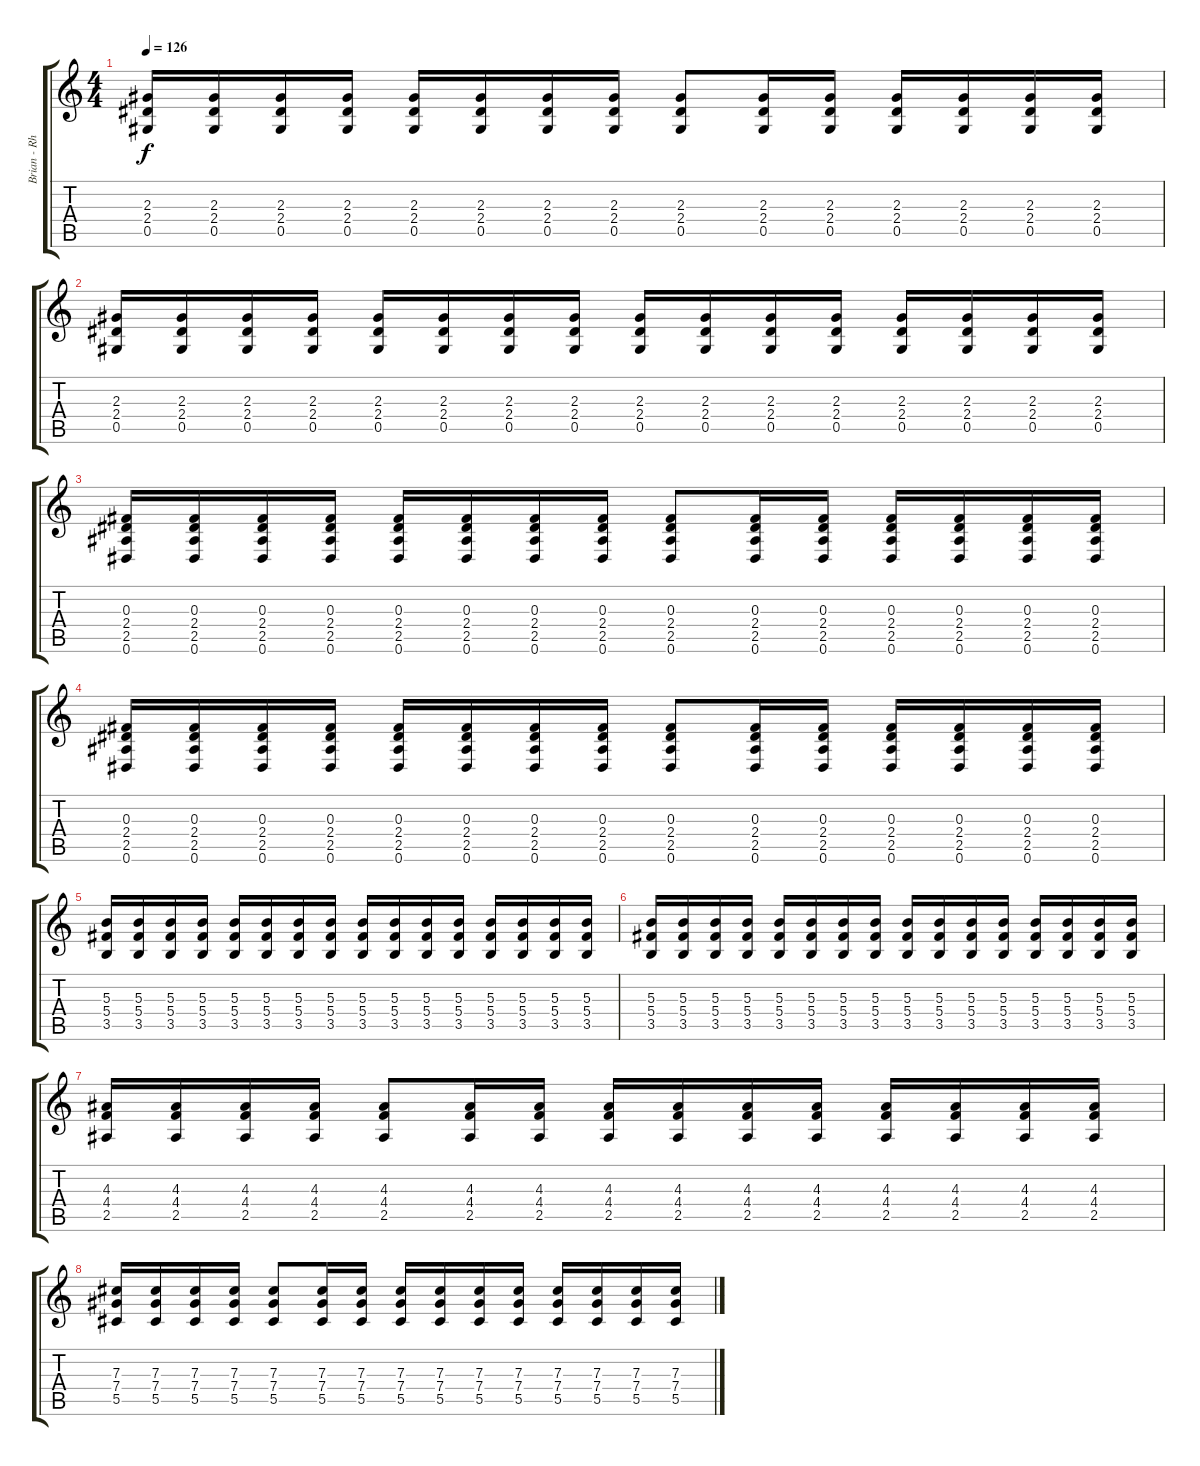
\track ("Brian - Rhythm Guitar" "Brian - Rh") {instrument acousticguitarsteel}
\staff {score tabs}
\tuning (Eb4 Bb3 Gb3 Db3 Ab2 Eb2) {hide}
\ts (4 4)
\tempo 126
\clef g2
\ks c
(2.3 2.4 0.5).16{dy f} (2.3 2.4 0.5).16 (2.3 2.4 0.5).16 (2.3 2.4 0.5).16 (2.3 2.4 0.5).16 (2.3 2.4 0.5).16 (2.3 2.4 0.5).16 (2.3 2.4 0.5).16 (2.3 2.4 0.5).8 (2.3 2.4 0.5).16 (2.3 2.4 0.5).16 (2.3 2.4 0.5).16 (2.3 2.4 0.5).16 (2.3 2.4 0.5).16 (2.3 2.4 0.5).16 |
(2.3 2.4 0.5).16 (2.3 2.4 0.5).16 (2.3 2.4 0.5).16 (2.3 2.4 0.5).16 (2.3 2.4 0.5).16 (2.3 2.4 0.5).16 (2.3 2.4 0.5).16 (2.3 2.4 0.5).16 (2.3 2.4 0.5).16 (2.3 2.4 0.5).16 (2.3 2.4 0.5).16 (2.3 2.4 0.5).16 (2.3 2.4 0.5).16 (2.3 2.4 0.5).16 (2.3 2.4 0.5).16 (2.3 2.4 0.5).16 |
(0.3 2.4 2.5 0.6).16 (0.3 2.4 2.5 0.6).16 (0.3 2.4 2.5 0.6).16 (0.3 2.4 2.5 0.6).16 (0.3 2.4 2.5 0.6).16 (0.3 2.4 2.5 0.6).16 (0.3 2.4 2.5 0.6).16 (0.3 2.4 2.5 0.6).16 (0.3 2.4 2.5 0.6).8 (0.3 2.4 2.5 0.6).16 (0.3 2.4 2.5 0.6).16 (0.3 2.4 2.5 0.6).16 (0.3 2.4 2.5 0.6).16 (0.3 2.4 2.5 0.6).16 (0.3 2.4 2.5 0.6).16 |
(0.3 2.4 2.5 0.6).16 (0.3 2.4 2.5 0.6).16 (0.3 2.4 2.5 0.6).16 (0.3 2.4 2.5 0.6).16 (0.3 2.4 2.5 0.6).16 (0.3 2.4 2.5 0.6).16 (0.3 2.4 2.5 0.6).16 (0.3 2.4 2.5 0.6).16 (0.3 2.4 2.5 0.6).8 (0.3 2.4 2.5 0.6).16 (0.3 2.4 2.5 0.6).16 (0.3 2.4 2.5 0.6).16 (0.3 2.4 2.5 0.6).16 (0.3 2.4 2.5 0.6).16 (0.3 2.4 2.5 0.6).16 |
(5.3 5.4 3.5).16 (5.3 5.4 3.5).16 (5.3 5.4 3.5).16 (5.3 5.4 3.5).16 (5.3 5.4 3.5).16 (5.3 5.4 3.5).16 (5.3 5.4 3.5).16 (5.3 5.4 3.5).16 (5.3 5.4 3.5).16 (5.3 5.4 3.5).16 (5.3 5.4 3.5).16 (5.3 5.4 3.5).16 (5.3 5.4 3.5).16 (5.3 5.4 3.5).16 (5.3 5.4 3.5).16 (5.3 5.4 3.5).16 |
(5.3 5.4 3.5).16 (5.3 5.4 3.5).16 (5.3 5.4 3.5).16 (5.3 5.4 3.5).16 (5.3 5.4 3.5).16 (5.3 5.4 3.5).16 (5.3 5.4 3.5).16 (5.3 5.4 3.5).16 (5.3 5.4 3.5).16 (5.3 5.4 3.5).16 (5.3 5.4 3.5).16 (5.3 5.4 3.5).16 (5.3 5.4 3.5).16 (5.3 5.4 3.5).16 (5.3 5.4 3.5).16 (5.3 5.4 3.5).16 |
(4.3 4.4 2.5).16 (4.3 4.4 2.5).16 (4.3 4.4 2.5).16 (4.3 4.4 2.5).16 (4.3 4.4 2.5).8 (4.3 4.4 2.5).16 (4.3 4.4 2.5).16 (4.3 4.4 2.5).16 (4.3 4.4 2.5).16 (4.3 4.4 2.5).16 (4.3 4.4 2.5).16 (4.3 4.4 2.5).16 (4.3 4.4 2.5).16 (4.3 4.4 2.5).16 (4.3 4.4 2.5).16 |
(7.3 7.4 5.5).16 (7.3 7.4 5.5).16 (7.3 7.4 5.5).16 (7.3 7.4 5.5).16 (7.3 7.4 5.5).8 (7.3 7.4 5.5).16 (7.3 7.4 5.5).16 (7.3 7.4 5.5).16 (7.3 7.4 5.5).16 (7.3 7.4 5.5).16 (7.3 7.4 5.5).16 (7.3 7.4 5.5).16 (7.3 7.4 5.5).16 (7.3 7.4 5.5).16 (7.3 7.4 5.5).16
